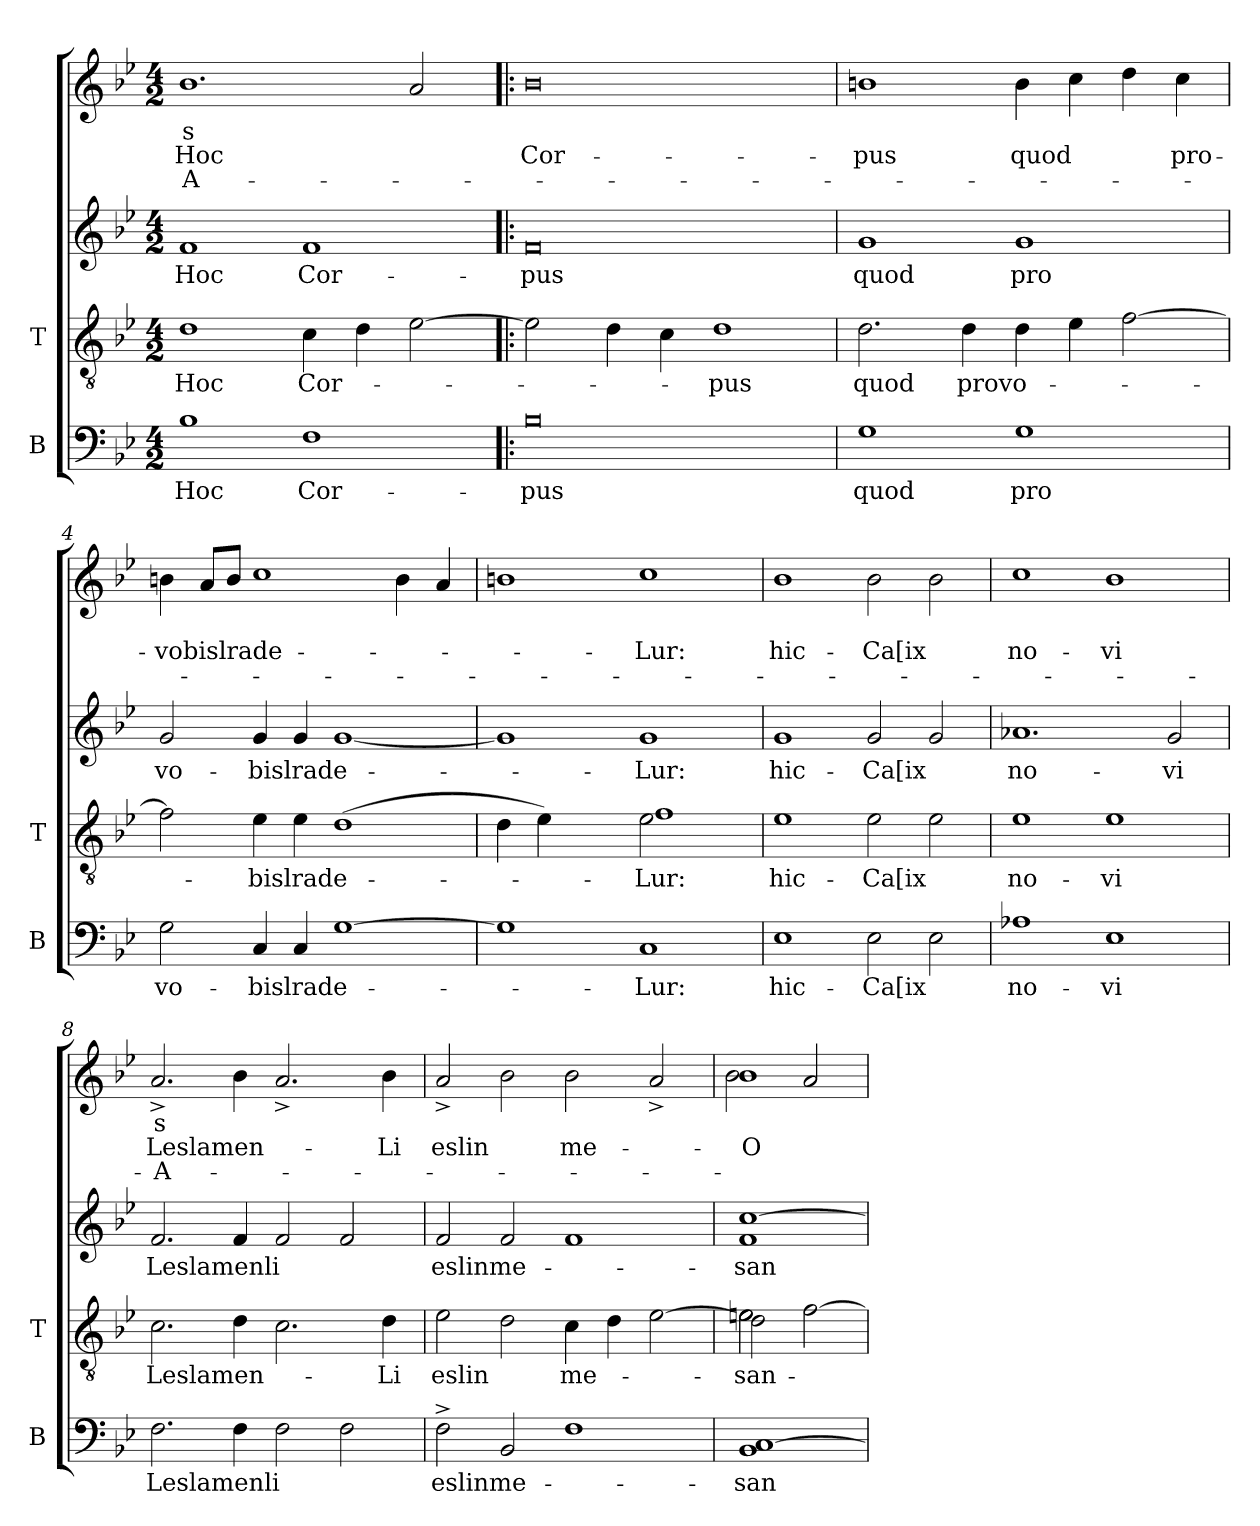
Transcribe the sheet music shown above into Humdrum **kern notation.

**kern	**text	**kern	**text	**kern	**text	**kern	**text	**text	**text
*part4	*part4	*part3	*part3	*part2	*part2	*part1	*part1	*part1	*part1
*staff4	*staff4	*staff3	*staff3	*staff2	*staff2	*staff1	*staff1	*staff1	*staff1
*I"B	*	*I"T	*	*	*	*	*	*	*
*I'B	*	*I'T	*	*	*	*	*	*	*
*clefF4	*	*clefGv2	*	*clefG2	*	*clefG2	*	*	*
*k[b-e-]	*	*k[b-e-]	*	*k[b-e-]	*	*k[b-e-]	*	*	*
*B-:	*	*B-:	*	*B-:	*	*B-:	*	*	*
*M4/2	*	*M4/2	*	*M4/2	*	*M4/2	*	*	*
=1	=1	=1	=1	=1	=1	=1	=1	=1	=1
!	!LO:LY:b	!	!LO:LY:b	!	!LO:LY:b	!	!LO:LY:b:rj	!LO:LY:b:rj	!LO:LY:b:rj
1B-	Hoc	1d	Hoc	1f	Hoc	1.b-	s	Hoc	A-
!	!LO:LY:b	!	!LO:LY:b	!	!LO:LY:b	!	!	!	!
1F	Cor-	4c\	Cor-	1f	Cor-	.	.	.	.
.	.	4d\	.	.	.	.	.	.	.
.	.	[>2e-\	.	.	.	2a/	.	.	.
=2!|:	=2!|:	=2!|:	=2!|:	=2!|:	=2!|:	=2!|:	=2!|:	=2!|:	=2!|:
!	!LO:LY:b	!	!	!	!LO:LY:b	!	!	!LO:LY:b	!
0B-	-pus	2e-\]	.	0f	-pus	0b-	.	Cor-	.
.	.	4d\	.	.	.	.	.	.	.
.	.	4c\	.	.	.	.	.	.	.
!	!	!	!LO:LY:b	!	!	!	!	!	!
.	.	1d	-pus	.	.	.	.	.	.
=3	=3	=3	=3	=3	=3	=3	=3	=3	=3
!	!LO:LY:b	!	!LO:LY:b	!	!LO:LY:b	!	!	!LO:LY:b	!
1G	quod	2.d\	quod	1g	quod	1bn	.	-pus	.
!	!	!	!LO:LY:b	!	!	!	!	!	!
.	.	4d\	provo-	.	.	.	.	.	.
!	!LO:LY:b	!	!	!	!LO:LY:b	!	!	!LO:LY:b	!
1G	pro	4d\	.	1g	pro	4b\	.	quod	.
.	.	4e-\	.	.	.	4cc\	.	.	.
.	.	[>2f\	.	.	.	4dd\	.	.	.
!	!	!	!	!	!	!	!	!LO:LY:b	!
.	.	.	.	.	.	4cc\	.	pro-	.
=4	=4	=4	=4	=4	=4	=4	=4	=4	=4
!	!LO:LY:b	!	!	!	!LO:LY:b	!	!	!LO:LY:b	!
2G\	vo-	2f\]	.	2g/	vo-	4bn\	.	-vobislrade-	.
.	.	.	.	.	.	8a/L	.	.	.
.	.	.	.	.	.	8b/J	.	.	.
!	!LO:LY:b	!	!LO:LY:b	!	!LO:LY:b	!	!	!	!
4C/	-bislrade-	4e-\	-bislrade-	4g/	-bislrade-	1cc	.	.	.
4C/	.	4e-\	.	4g/	.	.	.	.	.
[>1G	.	(>1d	.	[<1g	.	.	.	.	.
.	.	.	.	.	.	4b\	.	.	.
.	.	.	.	.	.	4a/	.	.	.
=5	=5	=5	=5	=5	=5	=5	=5	=5	=5
*	*	*^	*	*	*	*	*	*	*
1G]	.	4d\	1ryy	.	1g]	.	1bn	.	.	.
.	.	4e-\)	.	.	.	.	.	.	.	.
.	.	2ryy	.	.	.	.	.	.	.	.
!	!LO:LY:b	!	!	!LO:LY:b	!	!LO:LY:b	!	!	!LO:LY:b	!
1C	-Lur:	2e-\	1f	-Lur:	1g	-Lur:	1cc	.	-Lur:	.
.	.	2ryy	.	.	.	.	.	.	.	.
*	*	*v	*v	*	*	*	*	*	*	*
=6	=6	=6	=6	=6	=6	=6	=6	=6	=6
!	!LO:LY:b	!	!LO:LY:b	!	!LO:LY:b	!	!	!LO:LY:b	!
1E-	hic-	1e-	hic-	1g	hic-	1b-	.	hic-	.
!	!LO:LY:b	!	!LO:LY:b	!	!LO:LY:b	!	!	!LO:LY:b	!
2E-\	-Ca[ix	2e-\	-Ca[ix	2g/	-Ca[ix	2b-\	.	-Ca[ix	.
2E-\	.	2e-\	.	2g/	.	2b-\	.	.	.
=7	=7	=7	=7	=7	=7	=7	=7	=7	=7
!	!LO:LY:b	!	!LO:LY:b	!	!LO:LY:b	!	!	!LO:LY:b	!
1A-X	no-	1e-	no-	1.a-X	no-	1cc	.	no-	.
!	!LO:LY:b	!	!LO:LY:b	!	!	!	!	!LO:LY:b	!
1E-	-vi	1e-	-vi	.	.	1b-	.	-vi	.
!	!	!	!	!	!LO:LY:b	!	!	!	!
.	.	.	.	2g/	-vi	.	.	.	.
!!LO:LB:g=z
=8	=8	=8	=8	=8	=8	=8	=8	=8	=8
!	!LO:LY:b	!	!LO:LY:b	!	!LO:LY:b	!	!LO:LY:b:rj	!LO:LY:b:rj	!LO:LY:b:rj
2.F\	Leslamenli	2.c\	Leslamen-	2.f/	Leslamenli	2.a^</	s	Leslamen-	-A-
4F\	.	4d\	.	4f/	.	4b-\	.	.	.
2F\	.	2.c\	.	2f/	.	2.a^</	.	.	.
2F\	.	.	.	2f/	.	.	.	.	.
!	!	!	!LO:LY:b	!	!	!	!	!LO:LY:b	!
.	.	4d\	-Li	.	.	4b-\	.	-Li	.
=9	=9	=9	=9	=9	=9	=9	=9	=9	=9
!	!LO:LY:b	!	!LO:LY:b	!	!LO:LY:b	!	!	!LO:LY:b	!
2F^>\	eslinme-	2e-\	eslin	2f/	eslinme-	2a^</	.	eslin	.
2BB-/	.	2d\	.	2f/	.	2b-\	.	.	.
!	!	!	!LO:LY:b	!	!	!	!	!LO:LY:b	!
1F	.	4c\	me-	1f	.	2b-\	.	me-	.
.	.	4d\	.	.	.	.	.	.	.
.	.	[>2e-\	.	.	.	2a^</	.	.	.
=10	=10	=10	=10	=10	=10	=10	=10	=10	=10
!	!LO:LY:b	!	!LO:LY:b	!	!	!	!	!	!
*	*	*^	*	*	*	*	*	*	*
*	*	*	*^	*	*	*	*	*	*	*
!	!	!	!	!	!LO:LY:b	!	!LO:LY:b	!	!	!LO:LY:b	!
*	*	*	*	*	*	*	*	*^	*	*	*
!	!	!	!	!	!	!	!	!	!	!	!LO:LY:b	!
1BB- [<1C	san-	2e-\]	2d\	2en\	san-	1f [>1cc	san-	1b-	2b-\	.	-O	.
.	.	[>2f\	2ryy	2ryy	.	.	.	.	2a/	.	.	.
*	*	*v	*v	*v	*	*	*	*v	*v	*	*	*
=	=	=	=	=	=	=	=	=	=
*-	*-	*-	*-	*-	*-	*-	*-	*-	*-
